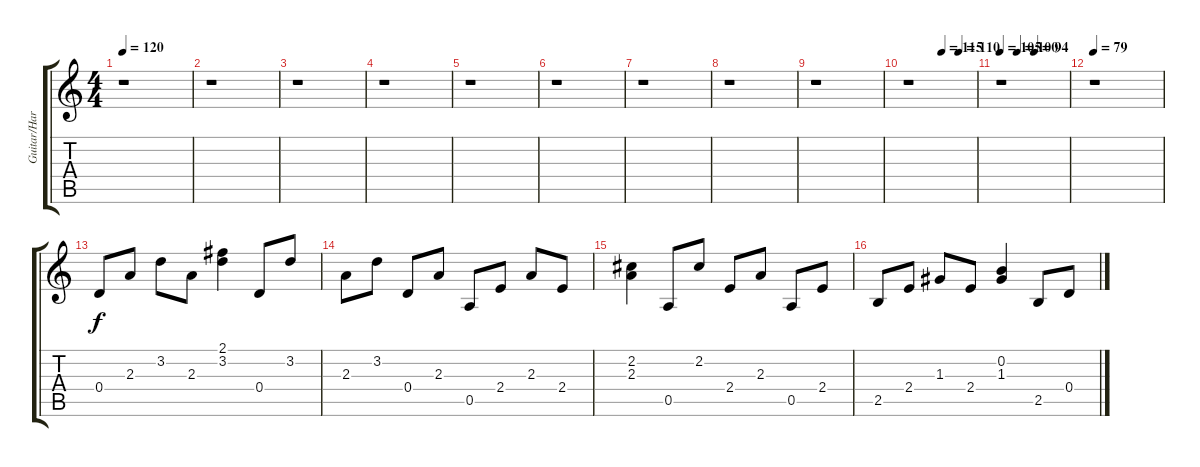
\track ("Guitar/Harp" "Guitar/Har") {instrument electricguitarjazz}
\staff {score tabs}
\tuning (E4 B3 G3 D3 A2 E2) {hide}
\ts (4 4)
\tempo 120
\clef g2
\ks c
r.1{dy f} |
r.1 |
r.1 |
r.1 |
r.1 |
r.1 |
r.1 |
r.1 |
r.1 |
\tempo (115 0.5)
\tempo (110 0.75)
r.1 |
\tempo 105
\tempo (100 0.25)
\tempo (94 0.5)
r.1 |
\tempo 79
r.1 |
0.4.8{instrument orchestralharp} 2.3.8 3.2.8 2.3.8 (2.1 3.2).4 0.4.8 3.2.8 |
2.3.8 3.2.8 0.4.8 2.3.8 0.5.8 2.4.8 2.3.8 2.4.8 |
(2.2 2.3).4 0.5.8 2.2.8 2.4.8 2.3.8 0.5.8 2.4.8 |
2.5.8 2.4.8 1.3.8 2.4.8 (0.2 1.3).4 2.5.8 0.4.8
